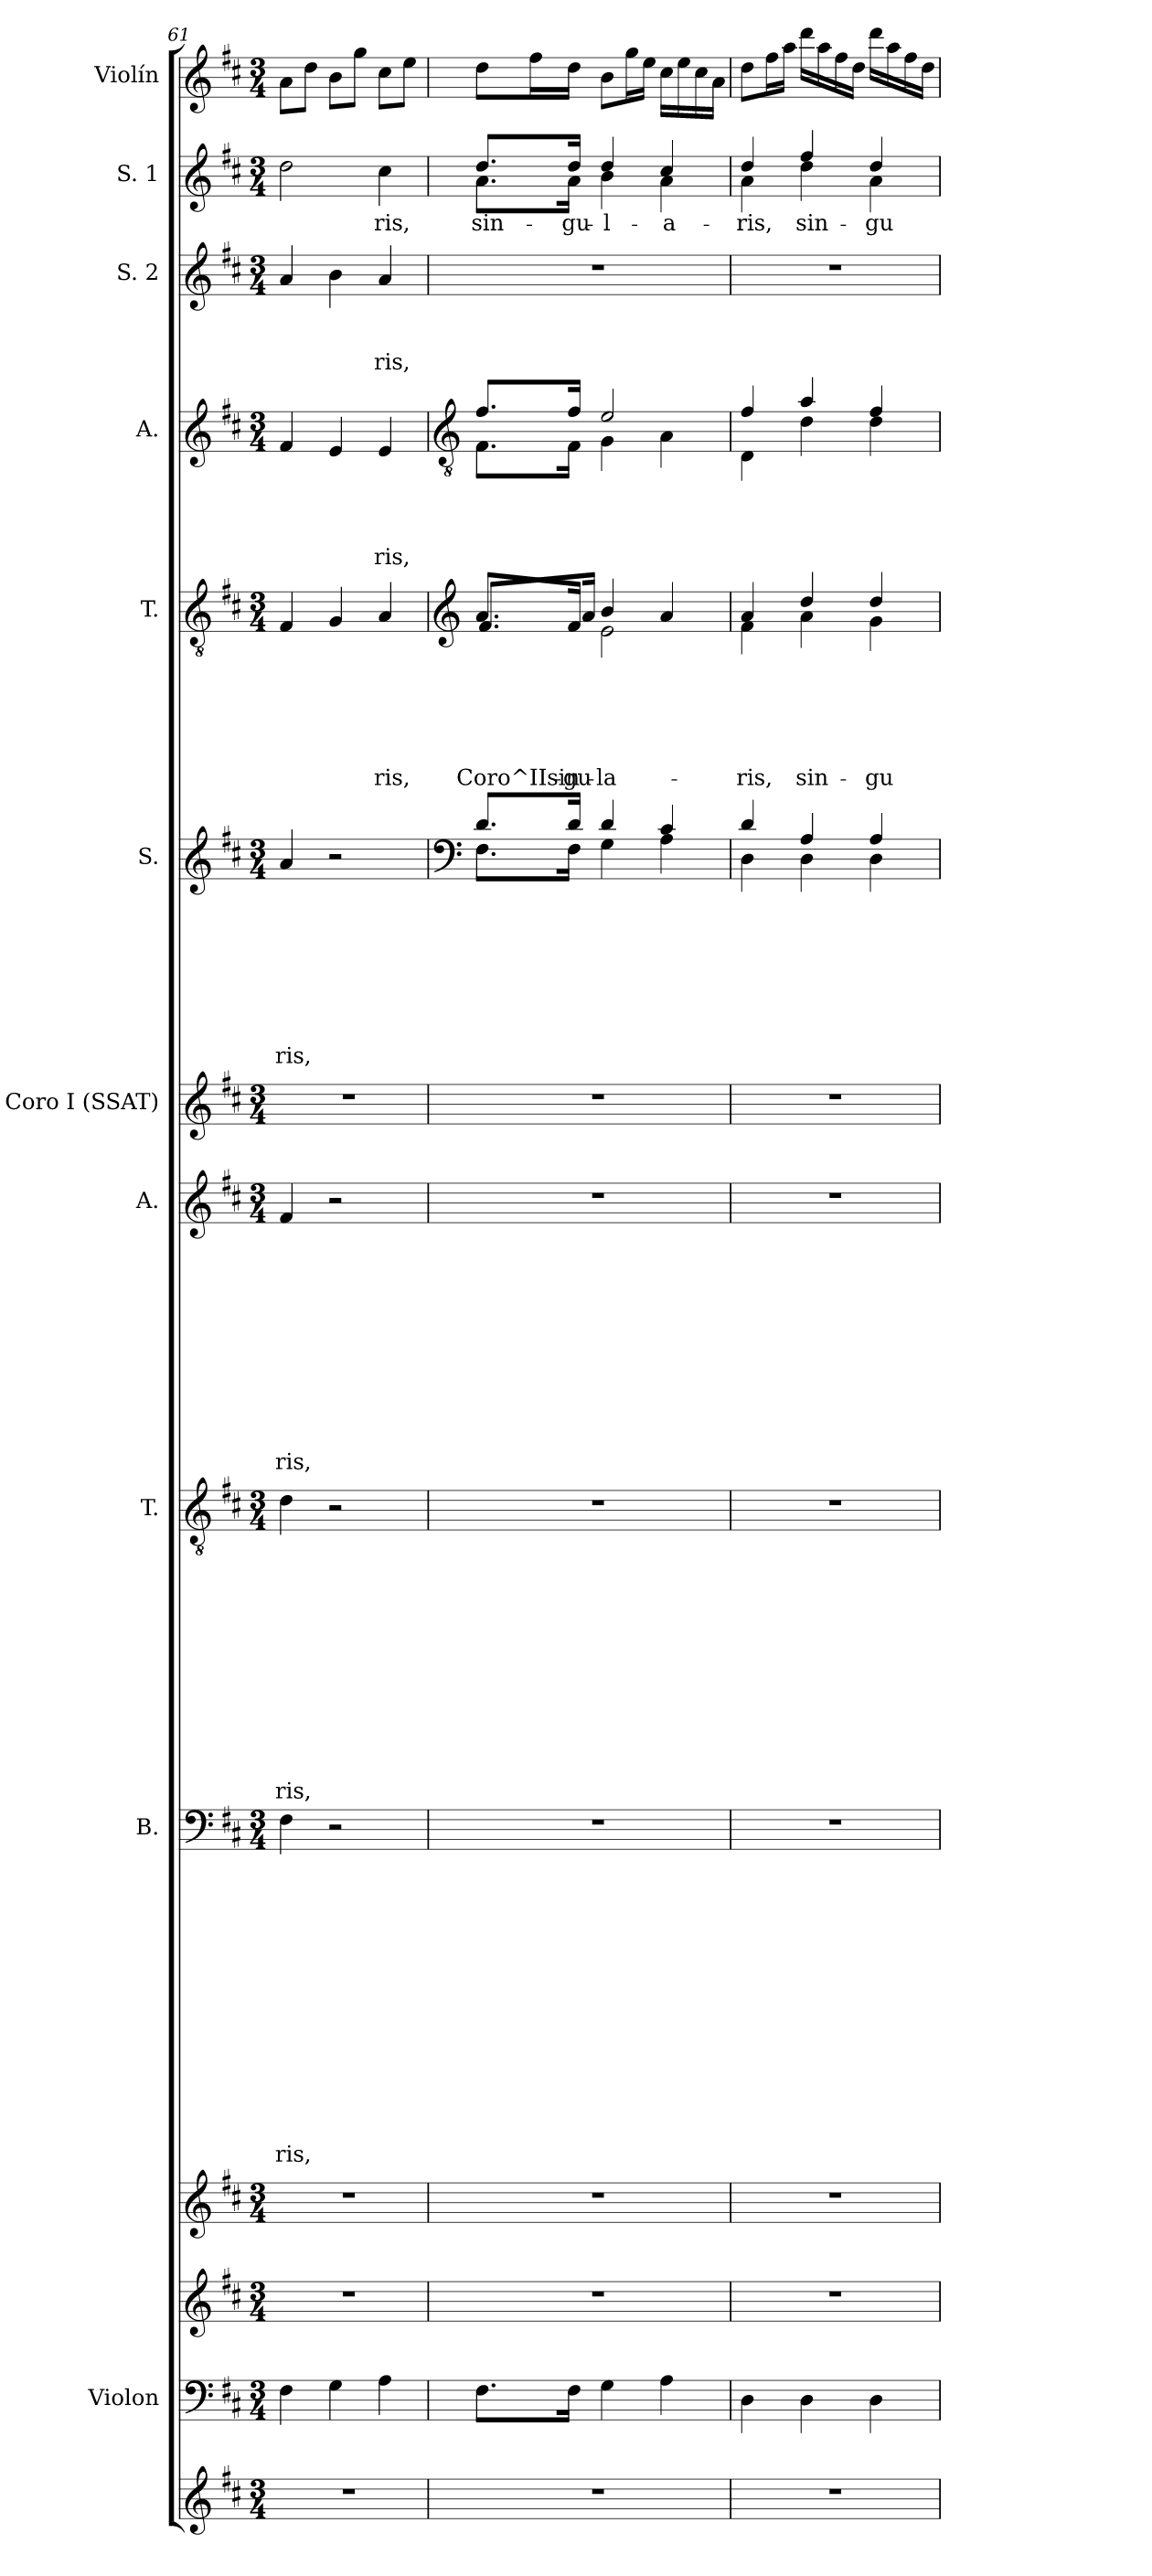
**kern	**kern	**kern	**kern	**kern	**text	**text	**text	**text	**text	**text	**text	**text	**text	**text	**text	**text	**text	**text	**kern	**text	**text	**text	**text	**text	**text	**text	**text	**text	**text	**text	**text	**kern	**text	**text	**text	**text	**text	**text	**text	**text	**text	**text	**text	**kern	**kern	**text	**text	**text	**text	**text	**text	**text	**text	**kern	**text	**text	**text	**text	**text	**text	**kern	**text	**text	**text	**text	**kern	**text	**text	**text	**kern	**text	**kern
*part14	*part13	*part12	*part11	*part10	*part10	*part10	*part10	*part10	*part10	*part10	*part10	*part10	*part10	*part10	*part10	*part10	*part10	*part10	*part9	*part9	*part9	*part9	*part9	*part9	*part9	*part9	*part9	*part9	*part9	*part9	*part9	*part8	*part8	*part8	*part8	*part8	*part8	*part8	*part8	*part8	*part8	*part8	*part8	*part7	*part6	*part6	*part6	*part6	*part6	*part6	*part6	*part6	*part6	*part5	*part5	*part5	*part5	*part5	*part5	*part5	*part4	*part4	*part4	*part4	*part4	*part3	*part3	*part3	*part3	*part2	*part2	*part1
*staff14	*staff13	*staff12	*staff11	*staff10	*staff10	*staff10	*staff10	*staff10	*staff10	*staff10	*staff10	*staff10	*staff10	*staff10	*staff10	*staff10	*staff10	*staff10	*staff9	*staff9	*staff9	*staff9	*staff9	*staff9	*staff9	*staff9	*staff9	*staff9	*staff9	*staff9	*staff9	*staff8	*staff8	*staff8	*staff8	*staff8	*staff8	*staff8	*staff8	*staff8	*staff8	*staff8	*staff8	*staff7	*staff6	*staff6	*staff6	*staff6	*staff6	*staff6	*staff6	*staff6	*staff6	*staff5	*staff5	*staff5	*staff5	*staff5	*staff5	*staff5	*staff4	*staff4	*staff4	*staff4	*staff4	*staff3	*staff3	*staff3	*staff3	*staff2	*staff2	*staff1
*	*I"Violon	*	*	*I"B.	*	*	*	*	*	*	*	*	*	*	*	*	*	*	*I"T.	*	*	*	*	*	*	*	*	*	*	*	*	*I"A.	*	*	*	*	*	*	*	*	*	*	*	*I"Coro I (SSAT)	*I"S.	*	*	*	*	*	*	*	*	*I"T.	*	*	*	*	*	*	*I"A.	*	*	*	*	*I"S. 2	*	*	*	*I"S. 1	*	*I"Violín
*	*I'Violon	*	*	*	*	*	*	*	*	*	*	*	*	*	*	*	*	*	*	*	*	*	*	*	*	*	*	*	*	*	*	*	*	*	*	*	*	*	*	*	*	*	*	*	*	*	*	*	*	*	*	*	*	*	*	*	*	*	*	*	*	*	*	*	*	*I'S. 2	*	*	*	*I'S. 1	*	*I'Violín
*clefG2	*clefF4	*clefG2	*clefG2	*clefF4	*	*	*	*	*	*	*	*	*	*	*	*	*	*	*clefGv2	*	*	*	*	*	*	*	*	*	*	*	*	*clefG2	*	*	*	*	*	*	*	*	*	*	*	*clefG2	*clefG2	*	*	*	*	*	*	*	*	*clefGv2	*	*	*	*	*	*	*clefG2	*	*	*	*	*clefG2	*	*	*	*clefG2	*	*clefG2
*k[f#c#]	*k[f#c#]	*k[f#c#]	*k[f#c#]	*k[f#c#]	*	*	*	*	*	*	*	*	*	*	*	*	*	*	*k[f#c#]	*	*	*	*	*	*	*	*	*	*	*	*	*k[f#c#]	*	*	*	*	*	*	*	*	*	*	*	*k[f#c#]	*k[f#c#]	*	*	*	*	*	*	*	*	*k[f#c#]	*	*	*	*	*	*	*k[f#c#]	*	*	*	*	*k[f#c#]	*	*	*	*k[f#c#]	*	*k[f#c#]
*D:	*D:	*D:	*D:	*D:	*	*	*	*	*	*	*	*	*	*	*	*	*	*	*D:	*	*	*	*	*	*	*	*	*	*	*	*	*D:	*	*	*	*	*	*	*	*	*	*	*	*D:	*D:	*	*	*	*	*	*	*	*	*D:	*	*	*	*	*	*	*D:	*	*	*	*	*D:	*	*	*	*D:	*	*D:
*M3/4	*M3/4	*M3/4	*M3/4	*M3/4	*	*	*	*	*	*	*	*	*	*	*	*	*	*	*M3/4	*	*	*	*	*	*	*	*	*	*	*	*	*M3/4	*	*	*	*	*	*	*	*	*	*	*	*M3/4	*M3/4	*	*	*	*	*	*	*	*	*M3/4	*	*	*	*	*	*	*M3/4	*	*	*	*	*M3/4	*	*	*	*M3/4	*	*M3/4
=61	=61	=61	=61	=61	=61	=61	=61	=61	=61	=61	=61	=61	=61	=61	=61	=61	=61	=61	=61	=61	=61	=61	=61	=61	=61	=61	=61	=61	=61	=61	=61	=61	=61	=61	=61	=61	=61	=61	=61	=61	=61	=61	=61	=61	=61	=61	=61	=61	=61	=61	=61	=61	=61	=61	=61	=61	=61	=61	=61	=61	=61	=61	=61	=61	=61	=61	=61	=61	=61	=61	=61	=61
!	!	!	!	!	!	!	!	!	!	!	!	!	!	!	!	!	!	!LO:LY:b	!	!	!	!	!	!	!	!	!	!	!	!	!LO:LY:b	!	!	!	!	!	!	!	!	!	!	!	!LO:LY:b	!	!	!	!	!	!	!	!	!	!LO:LY:b	!	!	!	!	!	!	!	!	!	!	!	!	!	!	!	!	!	!	!
2.r	4F#\	2.r	2.r	4F#\	.	.	.	.	.	.	.	.	.	.	.	.	.	-ris,	4d\	.	.	.	.	.	.	.	.	.	.	.	-ris,	4f#/	.	.	.	.	.	.	.	.	.	.	-ris,	2.r	4a/	.	.	.	.	.	.	.	-ris,	4F#/	.	.	.	.	.	.	4f#/	.	.	.	.	4a/	.	.	.	2dd\	.	8a\L
.	.	.	.	.	.	.	.	.	.	.	.	.	.	.	.	.	.	.	.	.	.	.	.	.	.	.	.	.	.	.	.	.	.	.	.	.	.	.	.	.	.	.	.	.	.	.	.	.	.	.	.	.	.	.	.	.	.	.	.	.	.	.	.	.	.	.	.	.	.	.	.	8dd\J
.	4G\	.	.	2r	.	.	.	.	.	.	.	.	.	.	.	.	.	.	2r	.	.	.	.	.	.	.	.	.	.	.	.	2r	.	.	.	.	.	.	.	.	.	.	.	.	2r	.	.	.	.	.	.	.	.	4G/	.	.	.	.	.	.	4e/	.	.	.	.	4b\	.	.	.	.	.	8b\L
.	.	.	.	.	.	.	.	.	.	.	.	.	.	.	.	.	.	.	.	.	.	.	.	.	.	.	.	.	.	.	.	.	.	.	.	.	.	.	.	.	.	.	.	.	.	.	.	.	.	.	.	.	.	.	.	.	.	.	.	.	.	.	.	.	.	.	.	.	.	.	.	8gg\J
!	!	!	!	!	!	!	!	!	!	!	!	!	!	!	!	!	!	!	!	!	!	!	!	!	!	!	!	!	!	!	!	!	!	!	!	!	!	!	!	!	!	!	!	!	!	!	!	!	!	!	!	!	!	!	!	!	!	!	!	!LO:LY:b:rj	!	!	!	!	!LO:LY:b	!	!	!	!LO:LY:b	!	!LO:LY:b	!
.	4A\	.	.	.	.	.	.	.	.	.	.	.	.	.	.	.	.	.	.	.	.	.	.	.	.	.	.	.	.	.	.	.	.	.	.	.	.	.	.	.	.	.	.	.	.	.	.	.	.	.	.	.	.	4A/	.	.	.	.	.	-ris,	4e/	.	.	.	-ris,	4a/	.	.	-ris,	4cc#\	-ris,	8cc#\L
.	.	.	.	.	.	.	.	.	.	.	.	.	.	.	.	.	.	.	.	.	.	.	.	.	.	.	.	.	.	.	.	.	.	.	.	.	.	.	.	.	.	.	.	.	.	.	.	.	.	.	.	.	.	.	.	.	.	.	.	.	.	.	.	.	.	.	.	.	.	.	.	8ee\J
!!LO:PB:g=z
=62	=62	=62	=62	=62	=62	=62	=62	=62	=62	=62	=62	=62	=62	=62	=62	=62	=62	=62	=62	=62	=62	=62	=62	=62	=62	=62	=62	=62	=62	=62	=62	=62	=62	=62	=62	=62	=62	=62	=62	=62	=62	=62	=62	=62	=62	=62	=62	=62	=62	=62	=62	=62	=62	=62	=62	=62	=62	=62	=62	=62	=62	=62	=62	=62	=62	=62	=62	=62	=62	=62	=62	=62
*	*	*	*	*	*	*	*	*	*	*	*	*	*	*	*	*	*	*	*	*	*	*	*	*	*	*	*	*	*	*	*	*	*	*	*	*	*	*	*	*	*	*	*	*	*clefF4	*	*	*	*	*	*	*	*	*clefG2	*	*	*	*	*	*	*clefGv2	*	*	*	*	*	*	*	*	*	*	*
*	*	*	*	*	*	*	*	*	*	*	*	*	*	*	*	*	*	*	*	*	*	*	*	*	*	*	*	*	*	*	*	*	*	*	*	*	*	*	*	*	*	*	*	*	*^	*	*	*	*	*	*	*	*	*^	*	*	*	*	*	*	*	*	*	*	*	*	*	*	*	*	*	*
!	!	!	!	!	!	!	!	!	!	!	!	!	!	!	!	!	!	!	!	!	!	!	!	!	!	!	!	!	!	!	!	!	!	!	!	!	!	!	!	!	!	!	!	!	!	!	!	!	!	!	!	!	!	!	!	!	!	!	!	!	!	!LO:LY:b:rj	!	!	!	!	!	!	!	!	!	!	!LO:LY:b	!
*	*	*	*	*	*	*	*	*	*	*	*	*	*	*	*	*	*	*	*	*	*	*	*	*	*	*	*	*	*	*	*	*	*	*	*	*	*	*	*	*	*	*	*	*	*	*	*	*	*	*	*	*	*	*	*	*	*	*	*	*	*	*	*^	*	*	*	*	*	*	*	*	*^	*	*
2.r	8.F#\L	2.r	2.r	2.r	.	.	.	.	.	.	.	.	.	.	.	.	.	.	2.r	.	.	.	.	.	.	.	.	.	.	.	.	2.r	.	.	.	.	.	.	.	.	.	.	.	2.r	8.d/L	8.F#\L	.	.	.	.	.	.	.	.	8.a/L	8.f#/L	.	.	.	.	.	-Coro^IIsin-	8.f#/L	8.F#\L	.	.	.	.	2.r	.	.	.	8.dd/L	8.a\L	sin-	8dd\L
.	.	.	.	.	.	.	.	.	.	.	.	.	.	.	.	.	.	.	.	.	.	.	.	.	.	.	.	.	.	.	.	.	.	.	.	.	.	.	.	.	.	.	.	.	.	.	.	.	.	.	.	.	.	.	.	.	.	.	.	.	.	.	.	.	.	.	.	.	.	.	.	.	.	.	.	16ff#\L
!	!	!	!	!	!	!	!	!	!	!	!	!	!	!	!	!	!	!	!	!	!	!	!	!	!	!	!	!	!	!	!	!	!	!	!	!	!	!	!	!	!	!	!	!	!	!	!	!	!	!	!	!	!	!	!	!	!	!	!	!	!	!LO:LY:b:rj	!	!	!	!	!	!	!	!	!	!	!	!	!LO:LY:b	!
.	16F#\Jk	.	.	.	.	.	.	.	.	.	.	.	.	.	.	.	.	.	.	.	.	.	.	.	.	.	.	.	.	.	.	.	.	.	.	.	.	.	.	.	.	.	.	.	16d/Jk	16F#\Jk	.	.	.	.	.	.	.	.	16f#/Jk	16a/Jk	.	.	.	.	.	gu-	16f#/Jk	16F#\Jk	.	.	.	.	.	.	.	.	16dd/Jk	16a\Jk	-gu-	16dd\JJ
!	!	!	!	!	!	!	!	!	!	!	!	!	!	!	!	!	!	!	!	!	!	!	!	!	!	!	!	!	!	!	!	!	!	!	!	!	!	!	!	!	!	!	!	!	!	!	!	!	!	!	!	!	!	!	!	!	!	!	!	!	!	!LO:LY:b:rj	!	!	!	!	!	!	!	!	!	!	!	!	!LO:LY:b	!
.	4G\	.	.	.	.	.	.	.	.	.	.	.	.	.	.	.	.	.	.	.	.	.	.	.	.	.	.	.	.	.	.	.	.	.	.	.	.	.	.	.	.	.	.	.	4G\	4d/	.	.	.	.	.	.	.	.	2e\	4b/	.	.	.	.	.	-la-	2e/	4G\	.	.	.	.	.	.	.	.	4dd/	4b\	-l-	8b\L
.	.	.	.	.	.	.	.	.	.	.	.	.	.	.	.	.	.	.	.	.	.	.	.	.	.	.	.	.	.	.	.	.	.	.	.	.	.	.	.	.	.	.	.	.	.	.	.	.	.	.	.	.	.	.	.	.	.	.	.	.	.	.	.	.	.	.	.	.	.	.	.	.	.	.	.	16gg\L
.	.	.	.	.	.	.	.	.	.	.	.	.	.	.	.	.	.	.	.	.	.	.	.	.	.	.	.	.	.	.	.	.	.	.	.	.	.	.	.	.	.	.	.	.	.	.	.	.	.	.	.	.	.	.	.	.	.	.	.	.	.	.	.	.	.	.	.	.	.	.	.	.	.	.	.	16ee\JJ
!	!	!	!	!	!	!	!	!	!	!	!	!	!	!	!	!	!	!	!	!	!	!	!	!	!	!	!	!	!	!	!	!	!	!	!	!	!	!	!	!	!	!	!	!	!	!	!	!	!	!	!	!	!	!	!	!	!	!	!	!	!	!	!	!	!	!	!	!	!	!	!	!	!	!	!LO:LY:b	!
.	4A\	.	.	.	.	.	.	.	.	.	.	.	.	.	.	.	.	.	.	.	.	.	.	.	.	.	.	.	.	.	.	.	.	.	.	.	.	.	.	.	.	.	.	.	4A\	4c#/	.	.	.	.	.	.	.	.	.	4a/	.	.	.	.	.	.	.	4A\	.	.	.	.	.	.	.	.	4cc#/	4a\	-a-	16cc#\LL
.	.	.	.	.	.	.	.	.	.	.	.	.	.	.	.	.	.	.	.	.	.	.	.	.	.	.	.	.	.	.	.	.	.	.	.	.	.	.	.	.	.	.	.	.	.	.	.	.	.	.	.	.	.	.	.	.	.	.	.	.	.	.	.	.	.	.	.	.	.	.	.	.	.	.	.	16ee\
.	.	.	.	.	.	.	.	.	.	.	.	.	.	.	.	.	.	.	.	.	.	.	.	.	.	.	.	.	.	.	.	.	.	.	.	.	.	.	.	.	.	.	.	.	.	.	.	.	.	.	.	.	.	.	.	.	.	.	.	.	.	.	.	.	.	.	.	.	.	.	.	.	.	.	.	16cc#\
.	.	.	.	.	.	.	.	.	.	.	.	.	.	.	.	.	.	.	.	.	.	.	.	.	.	.	.	.	.	.	.	.	.	.	.	.	.	.	.	.	.	.	.	.	.	.	.	.	.	.	.	.	.	.	.	.	.	.	.	.	.	.	.	.	.	.	.	.	.	.	.	.	.	.	.	16a\JJ
=63	=63	=63	=63	=63	=63	=63	=63	=63	=63	=63	=63	=63	=63	=63	=63	=63	=63	=63	=63	=63	=63	=63	=63	=63	=63	=63	=63	=63	=63	=63	=63	=63	=63	=63	=63	=63	=63	=63	=63	=63	=63	=63	=63	=63	=63	=63	=63	=63	=63	=63	=63	=63	=63	=63	=63	=63	=63	=63	=63	=63	=63	=63	=63	=63	=63	=63	=63	=63	=63	=63	=63	=63	=63	=63	=63	=63
!	!	!	!	!	!	!	!	!	!	!	!	!	!	!	!	!	!	!	!	!	!	!	!	!	!	!	!	!	!	!	!	!	!	!	!	!	!	!	!	!	!	!	!	!	!	!	!	!	!	!	!	!	!	!	!	!	!	!	!	!	!	!LO:LY:b:rj	!	!	!	!	!	!	!	!	!	!	!	!	!LO:LY:b	!
2.r	4D\	2.r	2.r	2.r	.	.	.	.	.	.	.	.	.	.	.	.	.	.	2.r	.	.	.	.	.	.	.	.	.	.	.	.	2.r	.	.	.	.	.	.	.	.	.	.	.	2.r	4d/	4D\	.	.	.	.	.	.	.	.	4a/	4f#\	.	.	.	.	.	-ris,	4f#/	4D\	.	.	.	.	2.r	.	.	.	4dd/	4a\	-ris,	8dd\L
.	.	.	.	.	.	.	.	.	.	.	.	.	.	.	.	.	.	.	.	.	.	.	.	.	.	.	.	.	.	.	.	.	.	.	.	.	.	.	.	.	.	.	.	.	.	.	.	.	.	.	.	.	.	.	.	.	.	.	.	.	.	.	.	.	.	.	.	.	.	.	.	.	.	.	.	16ff#\L
.	.	.	.	.	.	.	.	.	.	.	.	.	.	.	.	.	.	.	.	.	.	.	.	.	.	.	.	.	.	.	.	.	.	.	.	.	.	.	.	.	.	.	.	.	.	.	.	.	.	.	.	.	.	.	.	.	.	.	.	.	.	.	.	.	.	.	.	.	.	.	.	.	.	.	.	16aa\JJ
!	!	!	!	!	!	!	!	!	!	!	!	!	!	!	!	!	!	!	!	!	!	!	!	!	!	!	!	!	!	!	!	!	!	!	!	!	!	!	!	!	!	!	!	!	!	!	!	!	!	!	!	!	!	!	!	!	!	!	!	!	!	!LO:LY:b:rj	!	!	!	!	!	!	!	!	!	!	!	!	!LO:LY:b	!
.	4D\	.	.	.	.	.	.	.	.	.	.	.	.	.	.	.	.	.	.	.	.	.	.	.	.	.	.	.	.	.	.	.	.	.	.	.	.	.	.	.	.	.	.	.	4A/	4D\	.	.	.	.	.	.	.	.	4dd/	4a\	.	.	.	.	.	sin-	4a/	4d\	.	.	.	.	.	.	.	.	4ff#/	4dd\	sin-	16ddd\LL
.	.	.	.	.	.	.	.	.	.	.	.	.	.	.	.	.	.	.	.	.	.	.	.	.	.	.	.	.	.	.	.	.	.	.	.	.	.	.	.	.	.	.	.	.	.	.	.	.	.	.	.	.	.	.	.	.	.	.	.	.	.	.	.	.	.	.	.	.	.	.	.	.	.	.	.	16aa\
.	.	.	.	.	.	.	.	.	.	.	.	.	.	.	.	.	.	.	.	.	.	.	.	.	.	.	.	.	.	.	.	.	.	.	.	.	.	.	.	.	.	.	.	.	.	.	.	.	.	.	.	.	.	.	.	.	.	.	.	.	.	.	.	.	.	.	.	.	.	.	.	.	.	.	.	16ff#\
.	.	.	.	.	.	.	.	.	.	.	.	.	.	.	.	.	.	.	.	.	.	.	.	.	.	.	.	.	.	.	.	.	.	.	.	.	.	.	.	.	.	.	.	.	.	.	.	.	.	.	.	.	.	.	.	.	.	.	.	.	.	.	.	.	.	.	.	.	.	.	.	.	.	.	.	16dd\JJ
!	!	!	!	!	!	!	!	!	!	!	!	!	!	!	!	!	!	!	!	!	!	!	!	!	!	!	!	!	!	!	!	!	!	!	!	!	!	!	!	!	!	!	!	!	!	!	!	!	!	!	!	!	!	!	!	!	!	!	!	!	!	!LO:LY:b:rj	!	!	!	!	!	!	!	!	!	!	!	!	!LO:LY:b	!
.	4D\	.	.	.	.	.	.	.	.	.	.	.	.	.	.	.	.	.	.	.	.	.	.	.	.	.	.	.	.	.	.	.	.	.	.	.	.	.	.	.	.	.	.	.	4A/	4D\	.	.	.	.	.	.	.	.	4dd/	4g\	.	.	.	.	.	-gu-	4f#/	4d\	.	.	.	.	.	.	.	.	4dd/	4a\	-gu-	16ddd\LL
.	.	.	.	.	.	.	.	.	.	.	.	.	.	.	.	.	.	.	.	.	.	.	.	.	.	.	.	.	.	.	.	.	.	.	.	.	.	.	.	.	.	.	.	.	.	.	.	.	.	.	.	.	.	.	.	.	.	.	.	.	.	.	.	.	.	.	.	.	.	.	.	.	.	.	.	16aa\
.	.	.	.	.	.	.	.	.	.	.	.	.	.	.	.	.	.	.	.	.	.	.	.	.	.	.	.	.	.	.	.	.	.	.	.	.	.	.	.	.	.	.	.	.	.	.	.	.	.	.	.	.	.	.	.	.	.	.	.	.	.	.	.	.	.	.	.	.	.	.	.	.	.	.	.	16ff#\
.	.	.	.	.	.	.	.	.	.	.	.	.	.	.	.	.	.	.	.	.	.	.	.	.	.	.	.	.	.	.	.	.	.	.	.	.	.	.	.	.	.	.	.	.	.	.	.	.	.	.	.	.	.	.	.	.	.	.	.	.	.	.	.	.	.	.	.	.	.	.	.	.	.	.	.	16dd\JJ
*	*	*	*	*	*	*	*	*	*	*	*	*	*	*	*	*	*	*	*	*	*	*	*	*	*	*	*	*	*	*	*	*	*	*	*	*	*	*	*	*	*	*	*	*	*v	*v	*	*	*	*	*	*	*	*	*	*	*	*	*	*	*	*	*v	*v	*	*	*	*	*	*	*	*	*v	*v	*	*
*	*	*	*	*	*	*	*	*	*	*	*	*	*	*	*	*	*	*	*	*	*	*	*	*	*	*	*	*	*	*	*	*	*	*	*	*	*	*	*	*	*	*	*	*	*	*	*	*	*	*	*	*	*	*v	*v	*	*	*	*	*	*	*	*	*	*	*	*	*	*	*	*	*	*
=	=	=	=	=	=	=	=	=	=	=	=	=	=	=	=	=	=	=	=	=	=	=	=	=	=	=	=	=	=	=	=	=	=	=	=	=	=	=	=	=	=	=	=	=	=	=	=	=	=	=	=	=	=	=	=	=	=	=	=	=	=	=	=	=	=	=	=	=	=	=	=	=
*-	*-	*-	*-	*-	*-	*-	*-	*-	*-	*-	*-	*-	*-	*-	*-	*-	*-	*-	*-	*-	*-	*-	*-	*-	*-	*-	*-	*-	*-	*-	*-	*-	*-	*-	*-	*-	*-	*-	*-	*-	*-	*-	*-	*-	*-	*-	*-	*-	*-	*-	*-	*-	*-	*-	*-	*-	*-	*-	*-	*-	*-	*-	*-	*-	*-	*-	*-	*-	*-	*-	*-	*-
